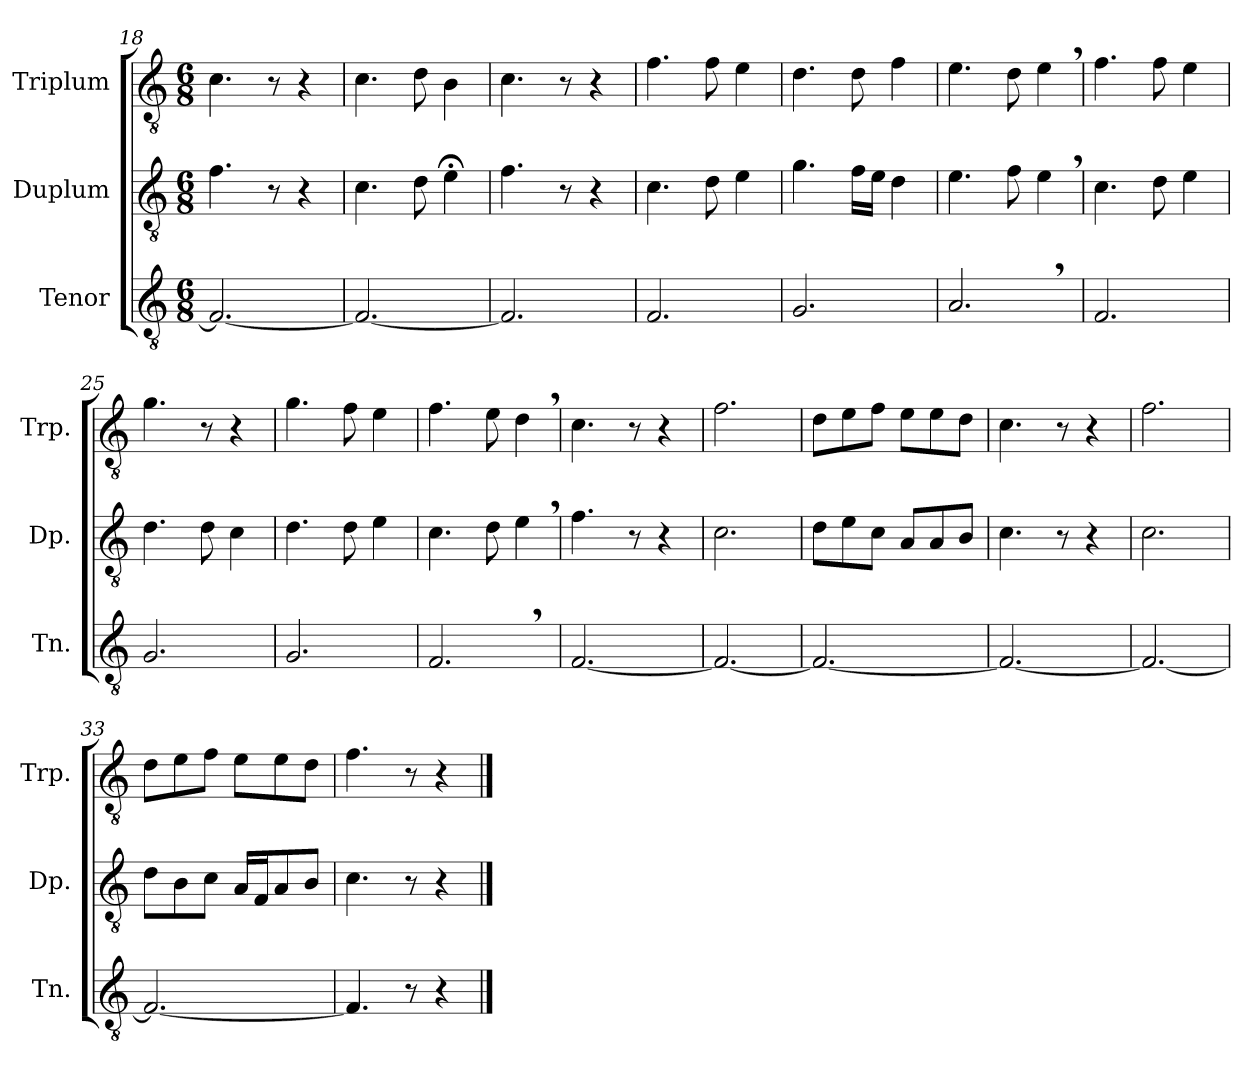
**kern	**kern	**kern
*part3	*part2	*part1
*staff3	*staff2	*staff1
*I"Tenor	*I"Duplum	*I"Triplum
*I'Tn.	*I'Dp.	*I'Trp.
*clefGv2	*clefGv2	*clefGv2
*k[]	*k[]	*k[]
*M6/8	*M6/8	*M6/8
=18	=18	=18
2.F/_	4.f\	4.c\
.	8r	8r
.	4r	4r
=19	=19	=19
2.F/_	4.c\	4.c\
.	8d\	8d\
.	4e;<\	4B\
=20	=20	=20
2.F/]	4.f\	4.c\
.	8r	8r
.	4r	4r
=21	=21	=21
2.F/	4.c\	4.f\
.	8d\	8f\
.	4e\	4e\
=22	=22	=22
2.G/	4.g\	4.d\
.	16f\LL	8d\
.	16e\JJ	.
.	4d\	4f\
=23	=23	=23
2.A,/	4.e\	4.e\
.	8f\	8d\
.	4e,\	4e,\
=24	=24	=24
2.F/	4.c\	4.f\
.	8d\	8f\
.	4e\	4e\
!!LO:PB:g=z
=25	=25	=25
2.G/	4.d\	4.g\
.	8d\	8r
.	4c\	4r
=26	=26	=26
2.G/	4.d\	4.g\
.	8d\	8f\
.	4e\	4e\
=27	=27	=27
2.F,/	4.c\	4.f\
.	8d\	8e\
.	4e,\	4d,\
=28	=28	=28
[2.F/	4.f\	4.c\
.	8r	8r
.	4r	4r
=29	=29	=29
2.F/_	2.c\	2.f\
=30	=30	=30
2.F/_	8d\L	8d\L
.	8e\	8e\
.	8c\J	8f\J
.	8A/L	8e\L
.	8A/	8e\
.	8B/J	8d\J
=31	=31	=31
2.F/_	4.c\	4.c\
.	8r	8r
.	4r	4r
=32	=32	=32
2.F/_	2.c\	2.f\
=33	=33	=33
2.F/_	8d\L	8d\L
.	8B\	8e\
.	8c\J	8f\J
.	16A/LL	8e\L
.	16F/J	.
.	8A/	8e\
.	8B/J	8d\J
=34	=34	=34
4.F/]	4.c\	4.f\
8r	8r	8r
4r	4r	4r
==	==	==
*-	*-	*-
